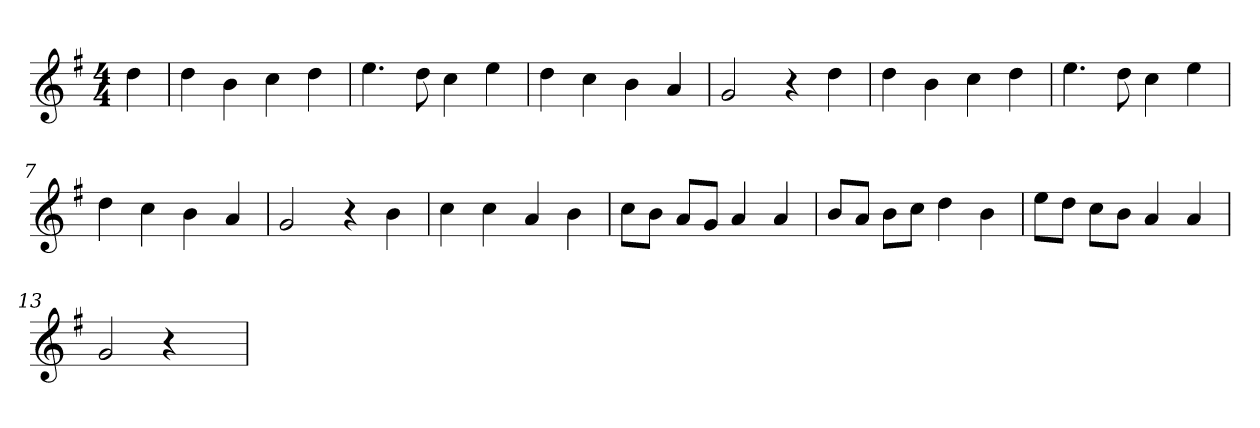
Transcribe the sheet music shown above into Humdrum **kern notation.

**kern
*part1
*staff1
*clefG2
*k[f#]
*G:
*M4/4
=
4dd
=1
4dd
4b
4cc
4dd
=2
4.ee
8dd
4cc
4ee
=3
4dd
4cc
4b
4a
=4
2g
4r
4dd
=5
4dd
4b
4cc
4dd
=6
4.ee
8dd
4cc
4ee
=7
4dd
4cc
4b
4a
=8
2g
4r
4b
=9
4cc
4cc
4a
4b
=10
8cc\L
8b\J
8a/L
8g/J
4a
4a
=11
8b/L
8a/J
8b\L
8cc\J
4dd
4b
=12
8ee\L
8dd\J
8cc\L
8b\J
4a
4a
=13
2g
4r
4ryy
=
*-
